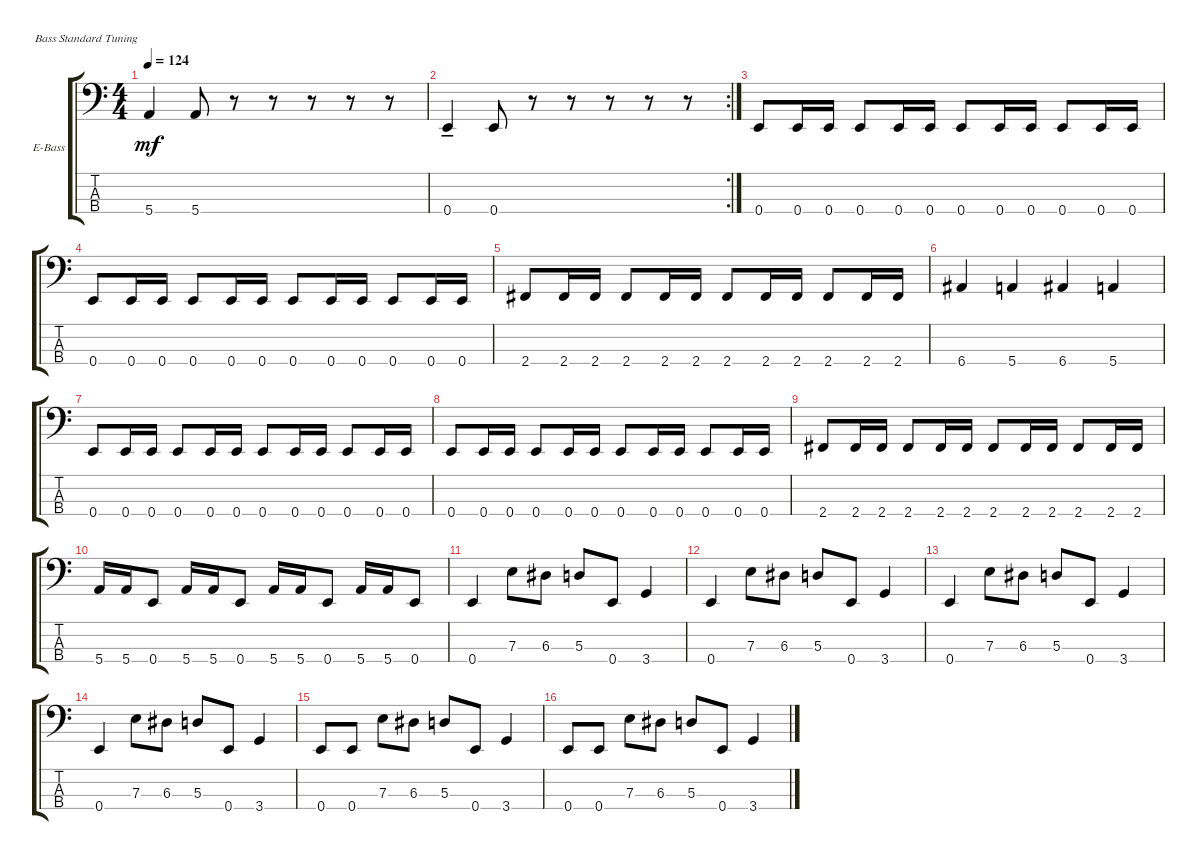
\defaultSystemsLayout 4
\bracketExtendMode groupsimilarinstruments
\firstSystemTrackNameOrientation horizontal
\otherSystemsTrackNameOrientation horizontal
\track ("Electric Bass" "E-Bass") {solo instrument electricbassfinger}
\staff {score tabs}
\tuning (G2 D2 A1 E1)
\ts (4 4)
\tempo 124
\clef f4
\ks c
5.4.4{dy mf} 5.4.8 r.8 r.8 r.8 r.8 r.8 |
\rc 2
0.4{ten}.4 0.4.8 r.8 r.8 r.8 r.8 r.8 |
0.4.8 0.4.16 0.4.16 0.4.8 0.4.16 0.4.16 0.4.8 0.4.16 0.4.16 0.4.8 0.4.16 0.4.16 |
0.4.8 0.4.16 0.4.16 0.4.8 0.4.16 0.4.16 0.4.8 0.4.16 0.4.16 0.4.8 0.4.16 0.4.16 |
2.4.8 2.4.16 2.4.16 2.4.8 2.4.16 2.4.16 2.4.8 2.4.16 2.4.16 2.4.8 2.4.16 2.4.16 |
6.4.4 5.4.4 6.4.4 5.4.4 |
0.4.8 0.4.16 0.4.16 0.4.8 0.4.16 0.4.16 0.4.8 0.4.16 0.4.16 0.4.8 0.4.16 0.4.16 |
0.4.8 0.4.16 0.4.16 0.4.8 0.4.16 0.4.16 0.4.8 0.4.16 0.4.16 0.4.8 0.4.16 0.4.16 |
2.4.8 2.4.16 2.4.16 2.4.8 2.4.16 2.4.16 2.4.8 2.4.16 2.4.16 2.4.8 2.4.16 2.4.16 |
5.4.16 5.4.16 0.4.8 5.4.16 5.4.16 0.4.8 5.4.16 5.4.16 0.4.8 5.4.16 5.4.16 0.4.8 |
0.4.4 7.3.8 6.3.8 5.3.8 0.4.8 3.4.4 |
0.4.4 7.3.8 6.3.8 5.3.8 0.4.8 3.4.4 |
0.4.4 7.3.8 6.3.8 5.3.8 0.4.8 3.4.4 |
0.4.4 7.3.8 6.3.8 5.3.8 0.4.8 3.4.4 |
0.4.8 0.4.8 7.3.8 6.3.8 5.3.8 0.4.8 3.4.4 |
0.4.8 0.4.8 7.3.8 6.3.8 5.3.8 0.4.8 3.4.4
